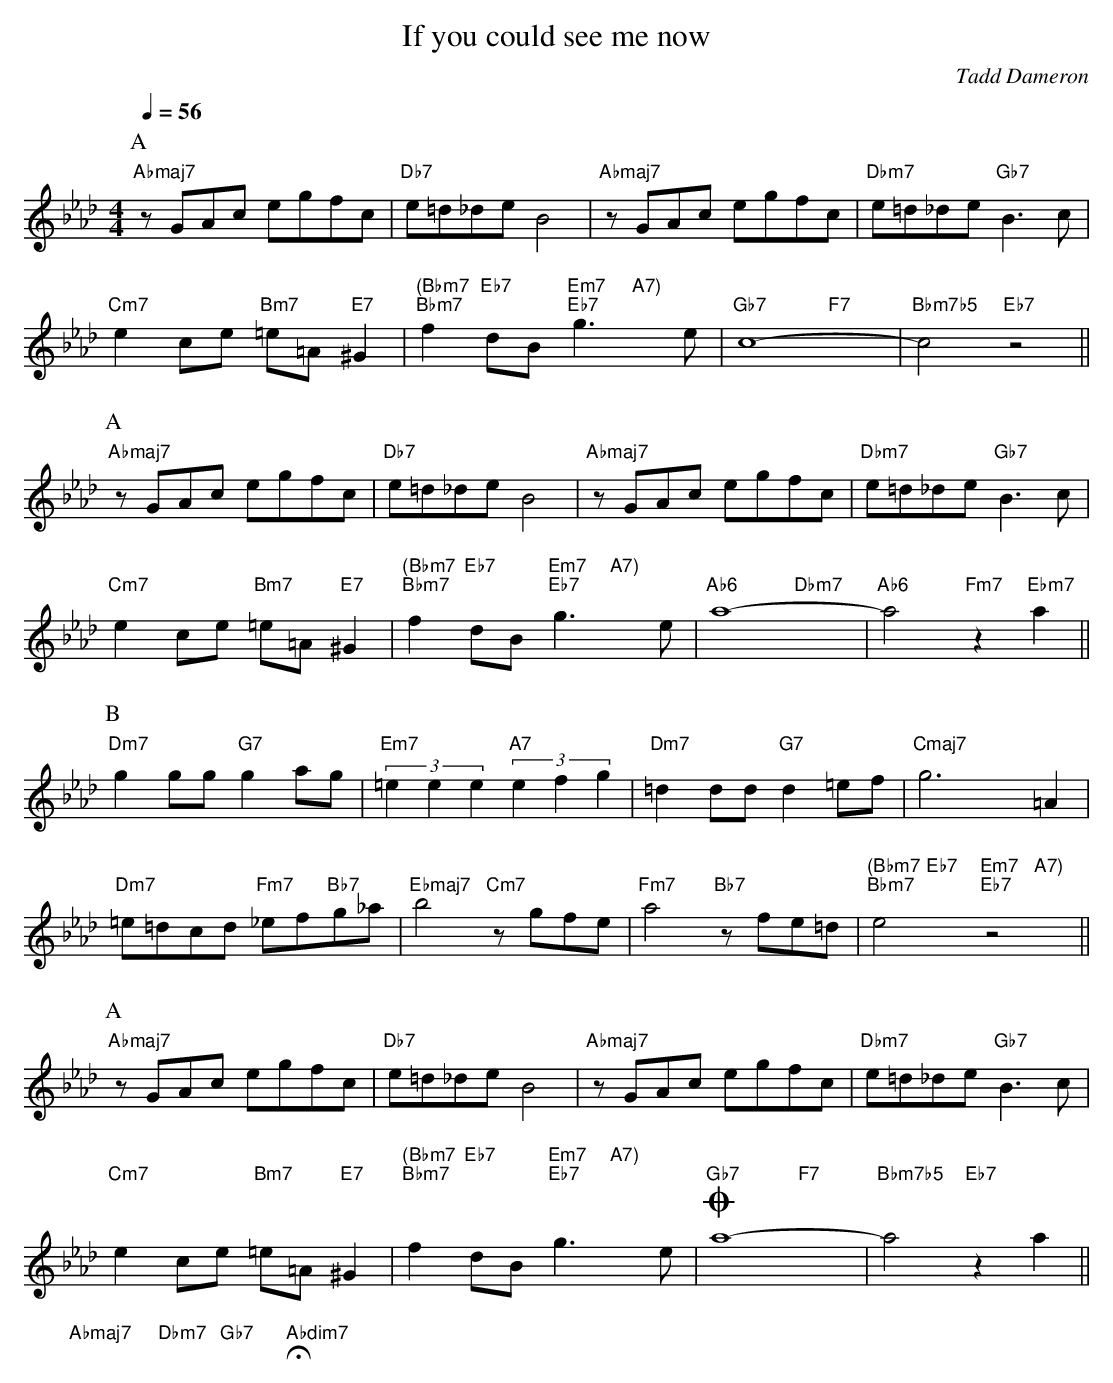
X:1
T:If you could see me now
C:Tadd Dameron
M:4/4
L:1/8
Q:1/4=56
%%staves (chords melody)
K:Ab
P:A
V:chords
"Abmaj7"x4 x4 | "Db7"x4 x4 | "Abmaj7"x4 x4 | "Dbm7"x4 "Gb7"x4 |
"Cm7"x4 "Bm7"x2"E7"x2 | "(Bbm7""Bbm7"x2 "Eb7"""x2 "Em7""Eb7"x2"A7)"""x2 | "Gb7"x4 "F7"x4 | "Bbm7b5"x4 "Eb7"x4 ||
V:melody
zGAc egfc | e=d_de B4 | zGAc egfc | e=d_de B3c |
e2ce =e=A^G2 | f2dB g3e | c8- | c4 z4 ||
P:A
V:chords
"Abmaj7"x4 x4 | "Db7"x4 x4 | "Abmaj7"x4 x4 | "Dbm7"x4 "Gb7"x4 |
"Cm7"x4 "Bm7"x2"E7"x2 | "(Bbm7""Bbm7"x2 "Eb7"""x2 "Em7""Eb7"x2"A7)"""x2 | "Ab6"x4 "Dbm7"x4 | "Ab6"x4 "Fm7"x2 "Ebm7"x2 ||
V:melody
zGAc egfc | e=d_de B4 | zGAc egfc | e=d_de B3c |
e2ce =e=A^G2 | f2dB g3e | a8- | a4 z2a2 ||
P:B
V:chords
"Dm7"x4 "G7"x4 | "Em7"x4 "A7"x4 | "Dm7"x4 "G7"x4 | "Cmaj7"x4 x4 |
"Dm7"x4 "Fm7"x2"Bb7"x2 | "Ebmaj7"x4 "Cm7"x4 | "Fm7"x4 "Bb7"x4 | "(Bbm7""Bbm7"x2"Eb7"""x2 "Em7""Eb7"x2"A7)"""x2 ||
V:melody
g2gg g2ag | (3=e2e2e2 (3e2f2g2 | =d2dd d2=ef | g6=A2 |
=e=dcd _efg_a | b4 zgfe | a4 zfe=d | e4z4 ||
P:A
V:chords
"Abmaj7"x4 x4 | "Db7"x4 x4 | "Abmaj7"x4 x4 | "Dbm7"x4 "Gb7"x4 |
"Cm7"x4 "Bm7"x2"E7"x2 | "(Bbm7""Bbm7"x2 "Eb7"""x2 "Em7""Eb7"x2"A7)"""x2 |!coda! "Gb7"x4 "F7"x4 | "Bbm7b5"x4 "Eb7"x4 ||
V:melody
zGAc egfc | e=d_de B4 | zGAc egfc | e=d_de B3c |
e2ce =e=A^G2 | f2dB g3e | a8- | a4 z2a2 ||
V:chords
"Abmaj7"x4 "Dbm7"x2 "Gb7"x2 | H"Abdim7"x4 x4 |]
